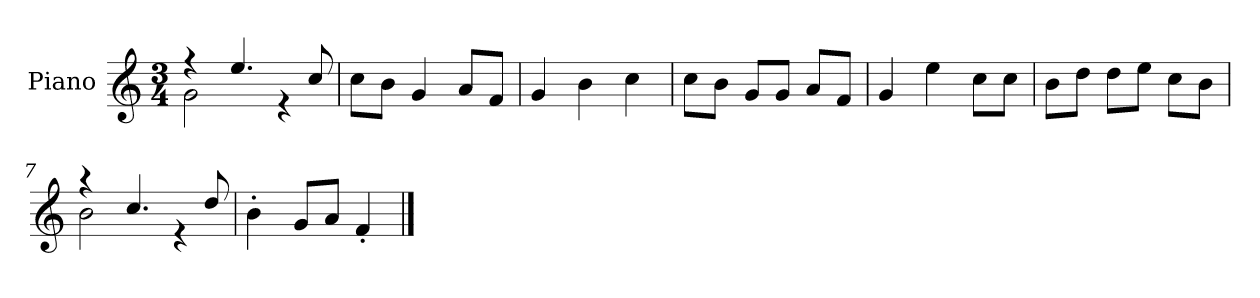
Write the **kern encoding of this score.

**kern
*part1
*staff1
*I"Piano
*I'P-no
*clefG2
*k[]
*M3/4
*MM179
=1
*^
4r	2g\
4.ee/	.
.	4r
8cc/	.
*v	*v
=2
8cc\L
8b\J
4g/
8a/L
8f/J
=3
4g/
4b\
4cc\
=4
8cc\L
8b\J
8g/L
8g/J
8a/L
8f/J
=5
4g/
4ee\
8cc\L
8cc\J
=6
8b\L
8dd\J
8dd\L
8ee\J
8cc\L
8b\J
=7
*^
4r	2b\
4.cc/	.
.	4r
8dd/	.
*v	*v
=8
4b'\
8g/L
8a/J
4f'/
==
*-
